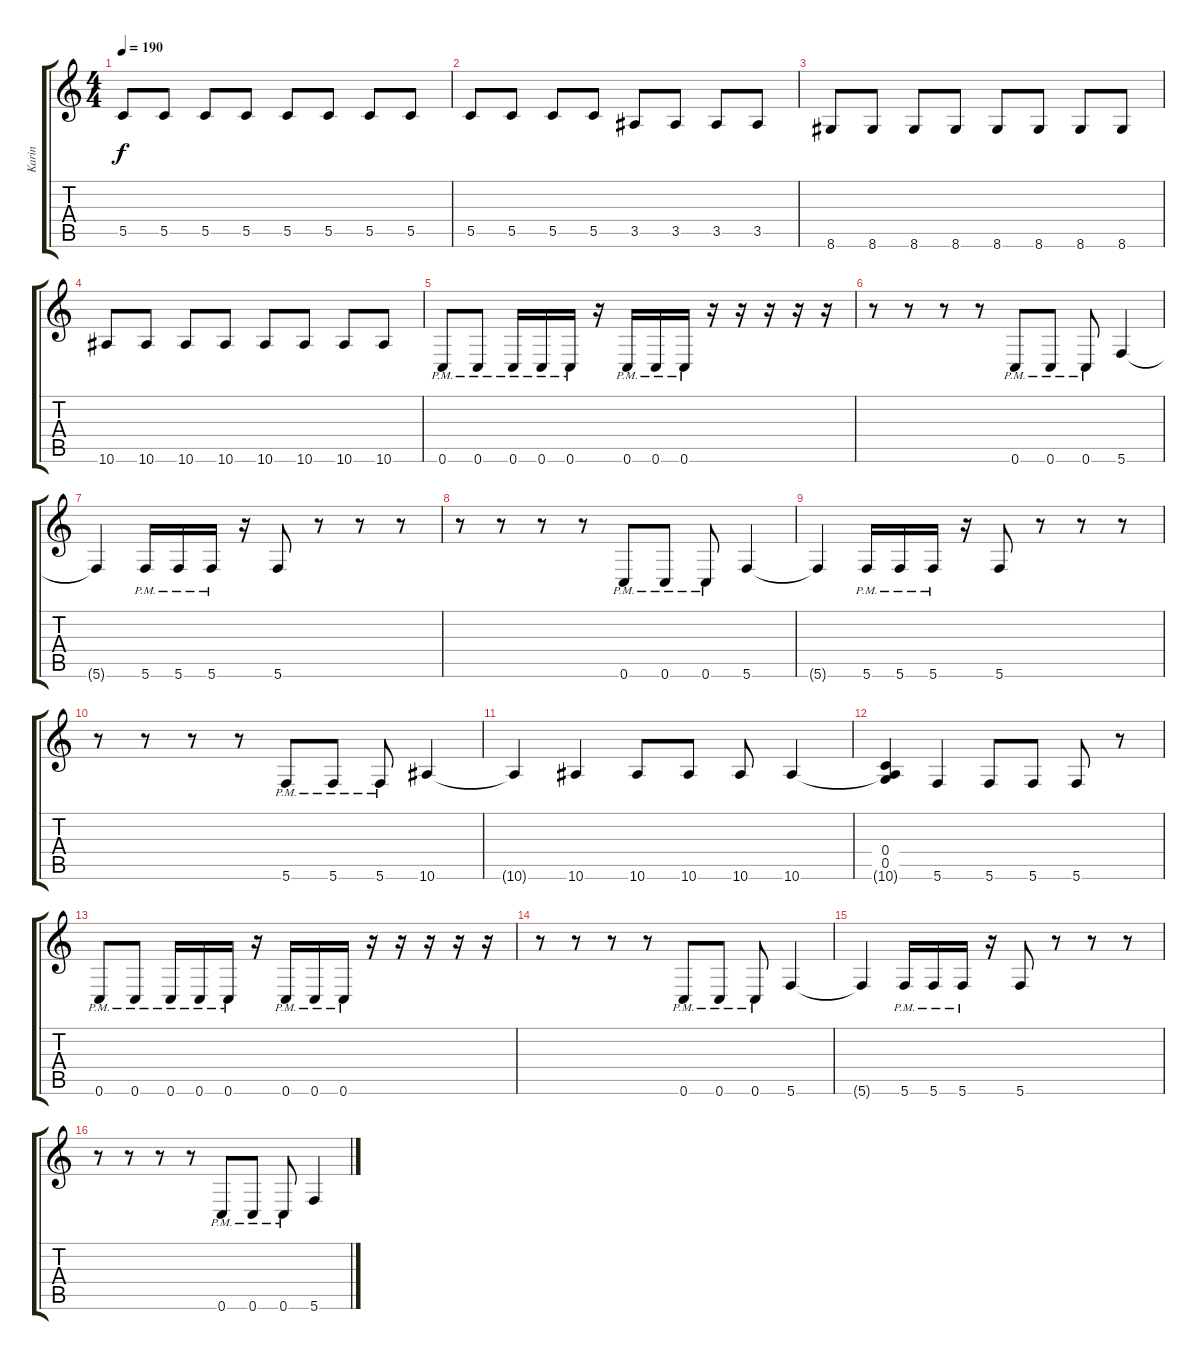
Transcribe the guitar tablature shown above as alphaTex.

\track ("Karin" "Karin") {instrument electricbasspick}
\staff {score tabs}
\tuning (D4 A3 F3 C3 G2 C2) {hide}
\ts (4 4)
\tempo 190
\clef g2
\ks c
5.5.8{dy f} 5.5.8 5.5.8 5.5.8 5.5.8 5.5.8 5.5.8 5.5.8 |
5.5.8 5.5.8 5.5.8 5.5.8 3.5.8 3.5.8 3.5.8 3.5.8 |
8.6.8 8.6.8 8.6.8 8.6.8 8.6.8 8.6.8 8.6.8 8.6.8 |
10.6.8 10.6.8 10.6.8 10.6.8 10.6.8 10.6.8 10.6.8 10.6.8 |
0.6{pm}.8 0.6{pm}.8 0.6{pm}.16 0.6{pm}.16 0.6{pm}.16 r.16 0.6{pm}.16 0.6{pm}.16 0.6{pm}.16 r.16 r.16 r.16 r.16 r.16 |
r.8 r.8 r.8 r.8 0.6{pm}.8 0.6{pm}.8 0.6{pm}.8 5.6.4 |
5.6{t}.4 5.6{pm}.16 5.6{pm}.16 5.6{pm}.16 r.16 5.6.8 r.8 r.8 r.8 |
r.8 r.8 r.8 r.8 0.6{pm}.8 0.6{pm}.8 0.6{pm}.8 5.6.4 |
5.6{t}.4 5.6{pm}.16 5.6{pm}.16 5.6{pm}.16 r.16 5.6.8 r.8 r.8 r.8 |
r.8 r.8 r.8 r.8 5.6{pm}.8 5.6{pm}.8 5.6{pm}.8 10.6.4 |
10.6{t}.4 10.6.4 10.6.8 10.6.8 10.6.8 10.6.4 |
(0.4 0.5 10.6{t}).4 5.6.4 5.6.8 5.6.8 5.6.8 r.8 |
0.6{pm}.8 0.6{pm}.8 0.6{pm}.16 0.6{pm}.16 0.6{pm}.16 r.16 0.6{pm}.16 0.6{pm}.16 0.6{pm}.16 r.16 r.16 r.16 r.16 r.16 |
r.8 r.8 r.8 r.8 0.6{pm}.8 0.6{pm}.8 0.6{pm}.8 5.6.4 |
5.6{t}.4 5.6{pm}.16 5.6{pm}.16 5.6{pm}.16 r.16 5.6.8 r.8 r.8 r.8 |
r.8 r.8 r.8 r.8 0.6{pm}.8 0.6{pm}.8 0.6{pm}.8 5.6.4
